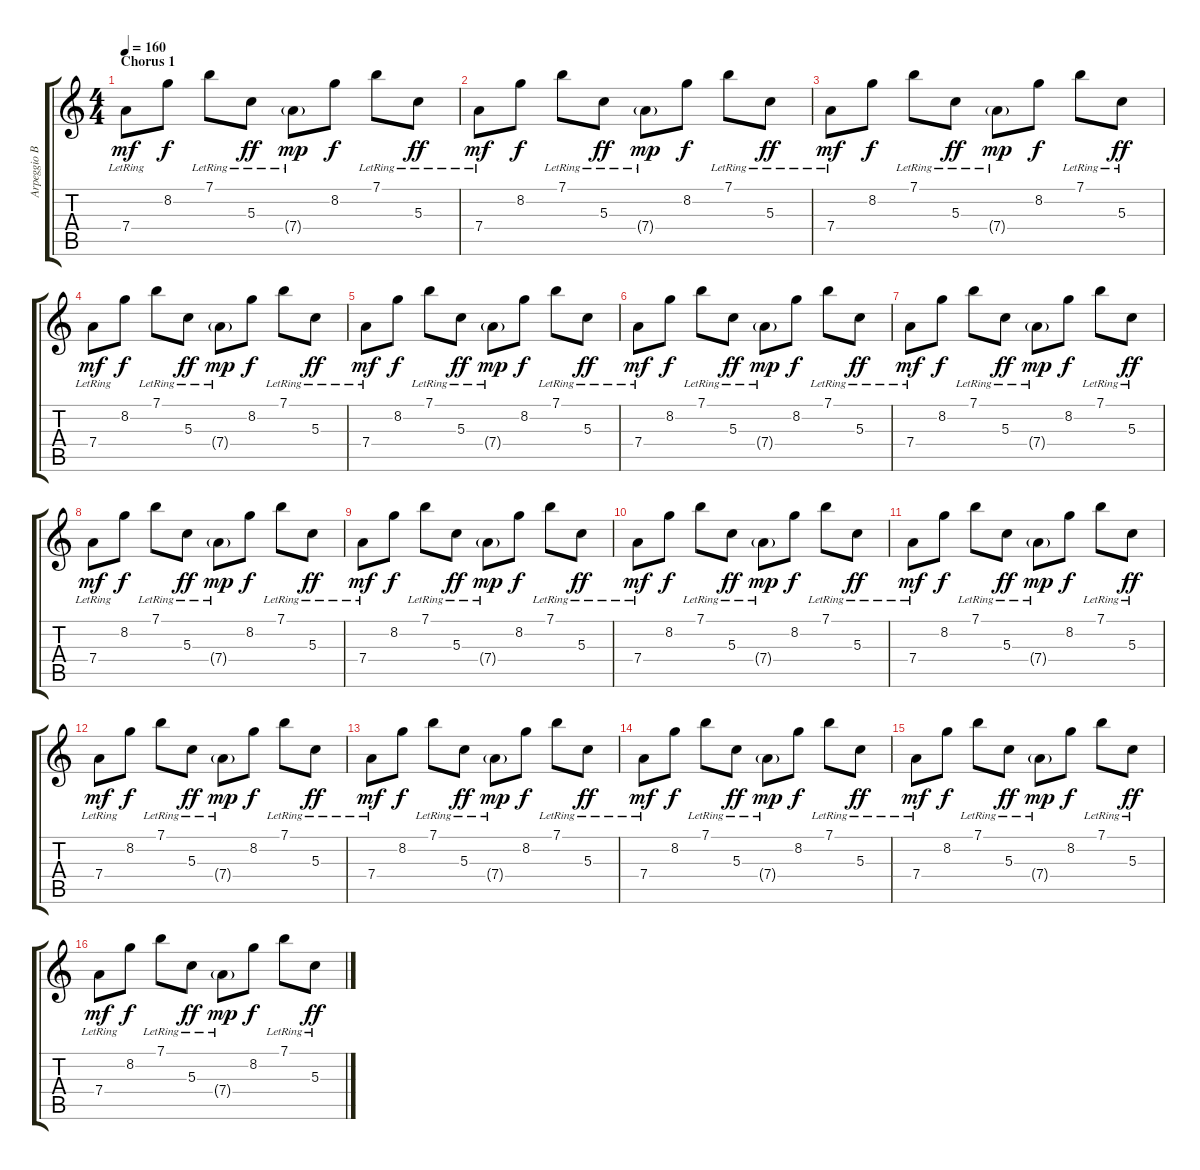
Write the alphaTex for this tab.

\track ("Arpeggio BG" "Arpeggio B") {instrument electricguitarclean}
\staff {score tabs}
\tuning (E4 B3 G3 D3 A2 E2) {hide}
\ts (4 4)
\section ("" "Chorus 1")
\tempo 160
\clef g2
\ks c
7.4{lr}.8{dy mf} 8.2.8{dy f} 7.1{lr}.8 5.3{lr}.8{dy ff} 7.4{g lr}.8{dy mp} 8.2.8{dy f} 7.1{lr}.8 5.3{lr}.8{dy ff} |
7.4{lr}.8{dy mf} 8.2.8{dy f} 7.1{lr}.8 5.3{lr}.8{dy ff} 7.4{g lr}.8{dy mp} 8.2.8{dy f} 7.1{lr}.8 5.3{lr}.8{dy ff} |
7.4{lr}.8{dy mf} 8.2.8{dy f} 7.1{lr}.8 5.3{lr}.8{dy ff} 7.4{g lr}.8{dy mp} 8.2.8{dy f} 7.1{lr}.8 5.3{lr}.8{dy ff} |
7.4{lr}.8{dy mf} 8.2.8{dy f} 7.1{lr}.8 5.3{lr}.8{dy ff} 7.4{g lr}.8{dy mp} 8.2.8{dy f} 7.1{lr}.8 5.3{lr}.8{dy ff} |
7.4{lr}.8{dy mf} 8.2.8{dy f} 7.1{lr}.8 5.3{lr}.8{dy ff} 7.4{g lr}.8{dy mp} 8.2.8{dy f} 7.1{lr}.8 5.3{lr}.8{dy ff} |
7.4{lr}.8{dy mf} 8.2.8{dy f} 7.1{lr}.8 5.3{lr}.8{dy ff} 7.4{g lr}.8{dy mp} 8.2.8{dy f} 7.1{lr}.8 5.3{lr}.8{dy ff} |
7.4{lr}.8{dy mf} 8.2.8{dy f} 7.1{lr}.8 5.3{lr}.8{dy ff} 7.4{g lr}.8{dy mp} 8.2.8{dy f} 7.1{lr}.8 5.3{lr}.8{dy ff} |
7.4{lr}.8{dy mf} 8.2.8{dy f} 7.1{lr}.8 5.3{lr}.8{dy ff} 7.4{g lr}.8{dy mp} 8.2.8{dy f} 7.1{lr}.8 5.3{lr}.8{dy ff} |
7.4{lr}.8{dy mf} 8.2.8{dy f} 7.1{lr}.8 5.3{lr}.8{dy ff} 7.4{g lr}.8{dy mp} 8.2.8{dy f} 7.1{lr}.8 5.3{lr}.8{dy ff} |
7.4{lr}.8{dy mf} 8.2.8{dy f} 7.1{lr}.8 5.3{lr}.8{dy ff} 7.4{g lr}.8{dy mp} 8.2.8{dy f} 7.1{lr}.8 5.3{lr}.8{dy ff} |
7.4{lr}.8{dy mf} 8.2.8{dy f} 7.1{lr}.8 5.3{lr}.8{dy ff} 7.4{g lr}.8{dy mp} 8.2.8{dy f} 7.1{lr}.8 5.3{lr}.8{dy ff} |
7.4{lr}.8{dy mf} 8.2.8{dy f} 7.1{lr}.8 5.3{lr}.8{dy ff} 7.4{g lr}.8{dy mp} 8.2.8{dy f} 7.1{lr}.8 5.3{lr}.8{dy ff} |
7.4{lr}.8{dy mf} 8.2.8{dy f} 7.1{lr}.8 5.3{lr}.8{dy ff} 7.4{g lr}.8{dy mp} 8.2.8{dy f} 7.1{lr}.8 5.3{lr}.8{dy ff} |
7.4{lr}.8{dy mf} 8.2.8{dy f} 7.1{lr}.8 5.3{lr}.8{dy ff} 7.4{g lr}.8{dy mp} 8.2.8{dy f} 7.1{lr}.8 5.3{lr}.8{dy ff} |
7.4{lr}.8{dy mf} 8.2.8{dy f} 7.1{lr}.8 5.3{lr}.8{dy ff} 7.4{g lr}.8{dy mp} 8.2.8{dy f} 7.1{lr}.8 5.3{lr}.8{dy ff} |
7.4{lr}.8{dy mf} 8.2.8{dy f} 7.1{lr}.8 5.3{lr}.8{dy ff} 7.4{g lr}.8{dy mp} 8.2.8{dy f} 7.1{lr}.8 5.3{lr}.8{dy ff}
